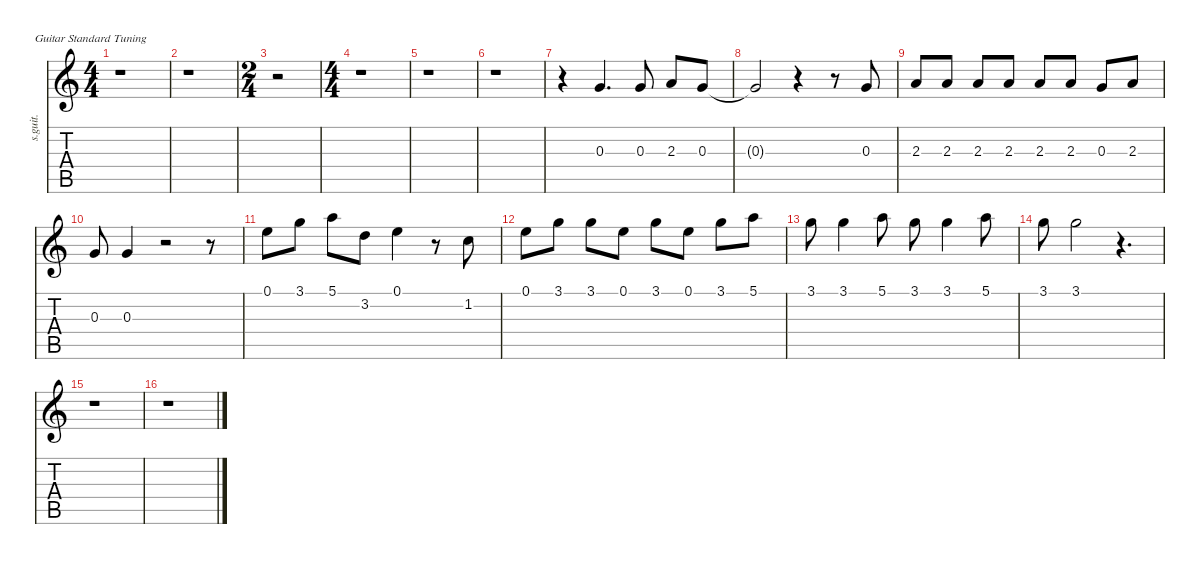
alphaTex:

\defaultSystemsLayout 4
\hideDynamics
\bracketExtendMode nobrackets
\track ("Vicki Brown" "s.guit.") {instrument clarinet}
\staff {score tabs}
\tuning (E4 B3 G3 D3 A2 E2)
\displaytranspose 12
\ts (4 4)
\tempo (107 hide)
\clef g2
\ks c
r.1{dy mp} |
r.1 |
\ts (2 4)
\beaming (8 2 2 2 2)
r.2 |
\ts (4 4)
\beaming (8 2 2 2 2)
r.1 |
r.1 |
r.1 |
r.4 0.3.4{d} 0.3.8 2.3.8 0.3.8 |
0.3{t}.2{dy f} r.4 r.8 0.3.8{dy mp} |
2.3.8 2.3.8 2.3.8 2.3.8 2.3.8 2.3.8 0.3.8 2.3.8 |
0.3.8 0.3.4 r.2 r.8 |
0.1.8 3.1.8 5.1.8 3.2.8 0.1.4 r.8 1.2.8 |
0.1.8 3.1.8 3.1.8 0.1.8 3.1.8 0.1.8 3.1.8 5.1.8 |
3.1.8 3.1.4 5.1.8 3.1.8 3.1.4 5.1.8 |
3.1.8 3.1.2 r.4{d} |
r.1 |
r.1
